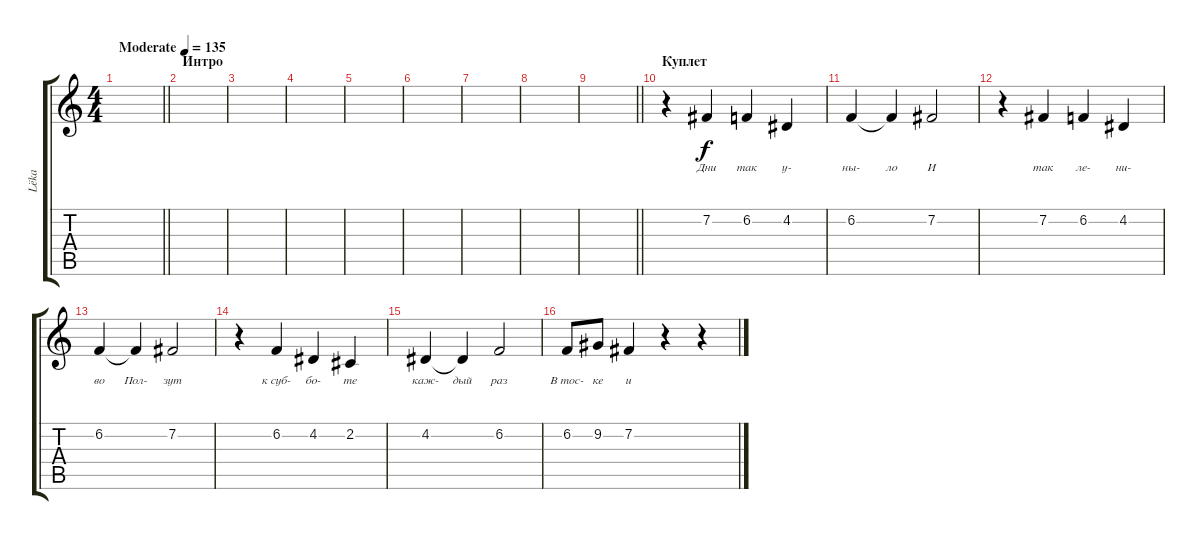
\track ("Lёka" "Lёka") {instrument violin}
\staff {score tabs}
\tuning (E4 B3 G3 D3 A2 E2) {hide}
\ts (4 4)
\tempo (135 "Moderate")
\clef g2
\barLineRight lightlight
\ks c
|
\section ("" "Интро")
|
|
|
|
|
|
|
\barLineRight lightlight
|
\section ("" "Куплет")
r.4 7.2.4{lyrics (0 "Дни") lyrics (1 "") lyrics (2 "") lyrics (3 "") lyrics (4 "")} 6.2.4{lyrics (0 "так") lyrics (1 "") lyrics (2 "") lyrics (3 "") lyrics (4 "")} 4.2.4{lyrics (0 "у-") lyrics (1 "") lyrics (2 "") lyrics (3 "") lyrics (4 "")} |
6.2.4{lyrics (0 "ны-") lyrics (1 "") lyrics (2 "") lyrics (3 "") lyrics (4 "")} 6.2{t}.4{lyrics (0 "ло") lyrics (1 "") lyrics (2 "") lyrics (3 "") lyrics (4 "")} 7.2.2{lyrics (0 "И") lyrics (1 "") lyrics (2 "") lyrics (3 "") lyrics (4 "")} |
r.4 7.2.4{lyrics (0 "так") lyrics (1 "") lyrics (2 "") lyrics (3 "") lyrics (4 "")} 6.2.4{lyrics (0 "ле-") lyrics (1 "") lyrics (2 "") lyrics (3 "") lyrics (4 "")} 4.2.4{lyrics (0 "ни-") lyrics (1 "") lyrics (2 "") lyrics (3 "") lyrics (4 "")} |
6.2.4{lyrics (0 "во") lyrics (1 "") lyrics (2 "") lyrics (3 "") lyrics (4 "")} 6.2{t}.4{lyrics (0 "Пол-") lyrics (1 "") lyrics (2 "") lyrics (3 "") lyrics (4 "")} 7.2.2{lyrics (0 "зут") lyrics (1 "") lyrics (2 "") lyrics (3 "") lyrics (4 "")} |
r.4 6.2.4{lyrics (0 "к суб-") lyrics (1 "") lyrics (2 "") lyrics (3 "") lyrics (4 "")} 4.2.4{lyrics (0 "бо-") lyrics (1 "") lyrics (2 "") lyrics (3 "") lyrics (4 "")} 2.2.4{lyrics (0 "те") lyrics (1 "") lyrics (2 "") lyrics (3 "") lyrics (4 "")} |
4.2.4{lyrics (0 "каж-") lyrics (1 "") lyrics (2 "") lyrics (3 "") lyrics (4 "")} 4.2{t}.4{lyrics (0 "дый") lyrics (1 "") lyrics (2 "") lyrics (3 "") lyrics (4 "")} 6.2.2{lyrics (0 "раз") lyrics (1 "") lyrics (2 "") lyrics (3 "") lyrics (4 "")} |
6.2.8{lyrics (0 "В тос-") lyrics (1 "") lyrics (2 "") lyrics (3 "") lyrics (4 "")} 9.2.8{lyrics (0 "ке") lyrics (1 "") lyrics (2 "") lyrics (3 "") lyrics (4 "")} 7.2.4{lyrics (0 "и") lyrics (1 "") lyrics (2 "") lyrics (3 "") lyrics (4 "")} r.4 r.4
